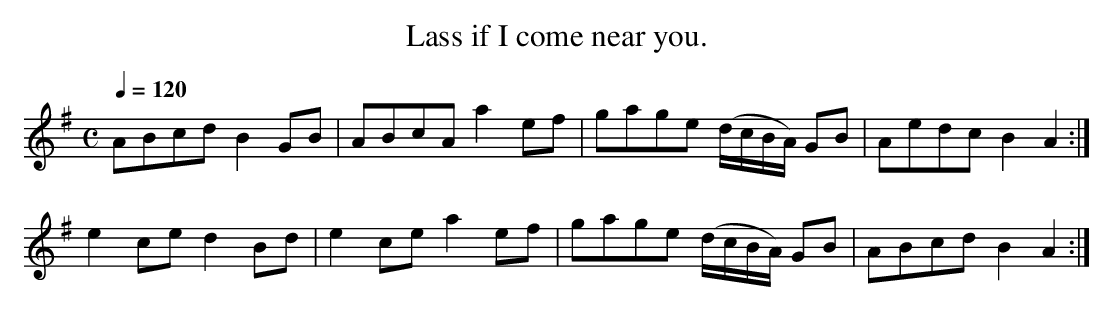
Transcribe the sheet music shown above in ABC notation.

X:1
T:Lass if I come near you.
M:C
L:1/8
Q:1/4=120
K:A Dorian
ABcd B2GB | ABcA a2ef | gage (d/c/B/A/) GB | Aedc B2A2 :|
e2ce d2Bd | e2ce a2ef | gage (d/c/B/A/) GB | ABcd B2A2 :|
